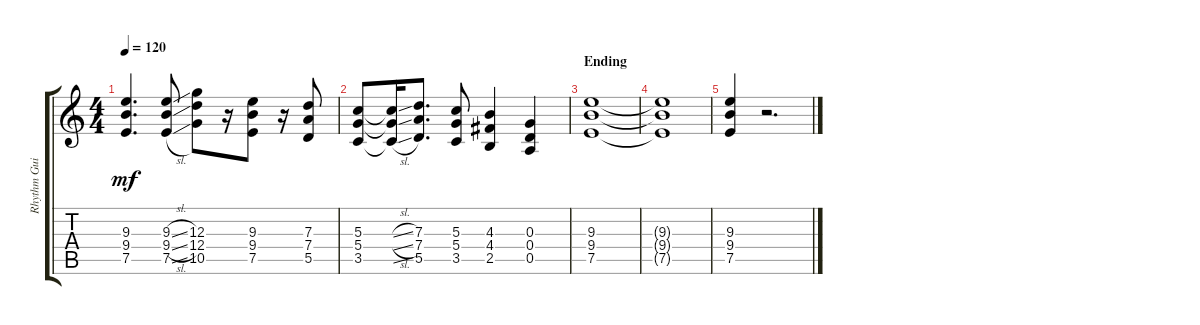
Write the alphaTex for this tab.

\track ("Rhythm Guitar" "Rhythm Gui") {instrument overdrivenguitar}
\staff {score tabs}
\tuning (E4 B3 G3 D3 A2 E2) {hide}
\ts (4 4)
\tempo 120
\clef g2
\ks c
(9.3 9.4 7.5).4{d dy mf} (9.3{sl} 9.4{sl} 7.5{sl}).8 (12.3 12.4 10.5).8 r.16 (9.3 9.4 7.5).8 r.16 (7.3 7.4 5.5).8 |
(5.3 5.4 3.5).8 (5.3{sl t} 5.4{sl t} 3.5{sl t}).16 (7.3 7.4 5.5).8{d} (5.3 5.4 3.5).8 (4.3 4.4 2.5).4 (0.3 0.4 0.5).4 |
\section ("" "Ending")
(9.3 9.4 7.5).1 |
(9.3{t} 9.4{t} 7.5{t}).1 |
(9.3 9.4 7.5).4 r.2{d}
